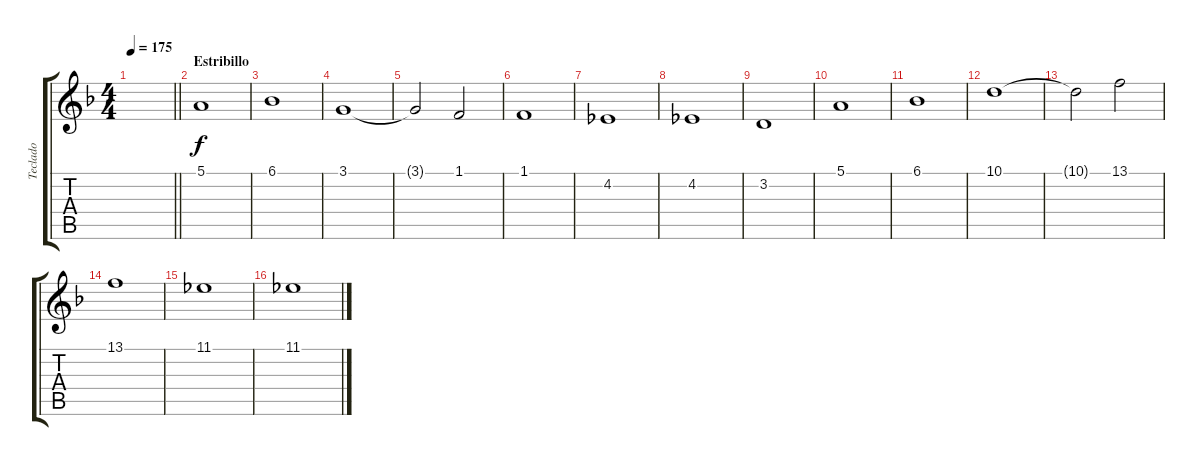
\track ("Teclado" "Teclado") {instrument stringensemble1}
\staff {score tabs}
\tuning (E4 B3 G3 D3 A2 E2) {hide}
\ts (4 4)
\tempo 175
\clef g2
\barLineRight lightlight
\ks dminor
|
\section ("" "Estribillo")
5.1.1 |
6.1.1 |
3.1.1 |
3.1{t}.2 1.1.2 |
1.1.1 |
4.2.1 |
4.2.1 |
3.2.1 |
5.1.1 |
6.1.1 |
10.1.1 |
10.1{t}.2 13.1.2 |
13.1.1 |
11.1.1 |
11.1.1
